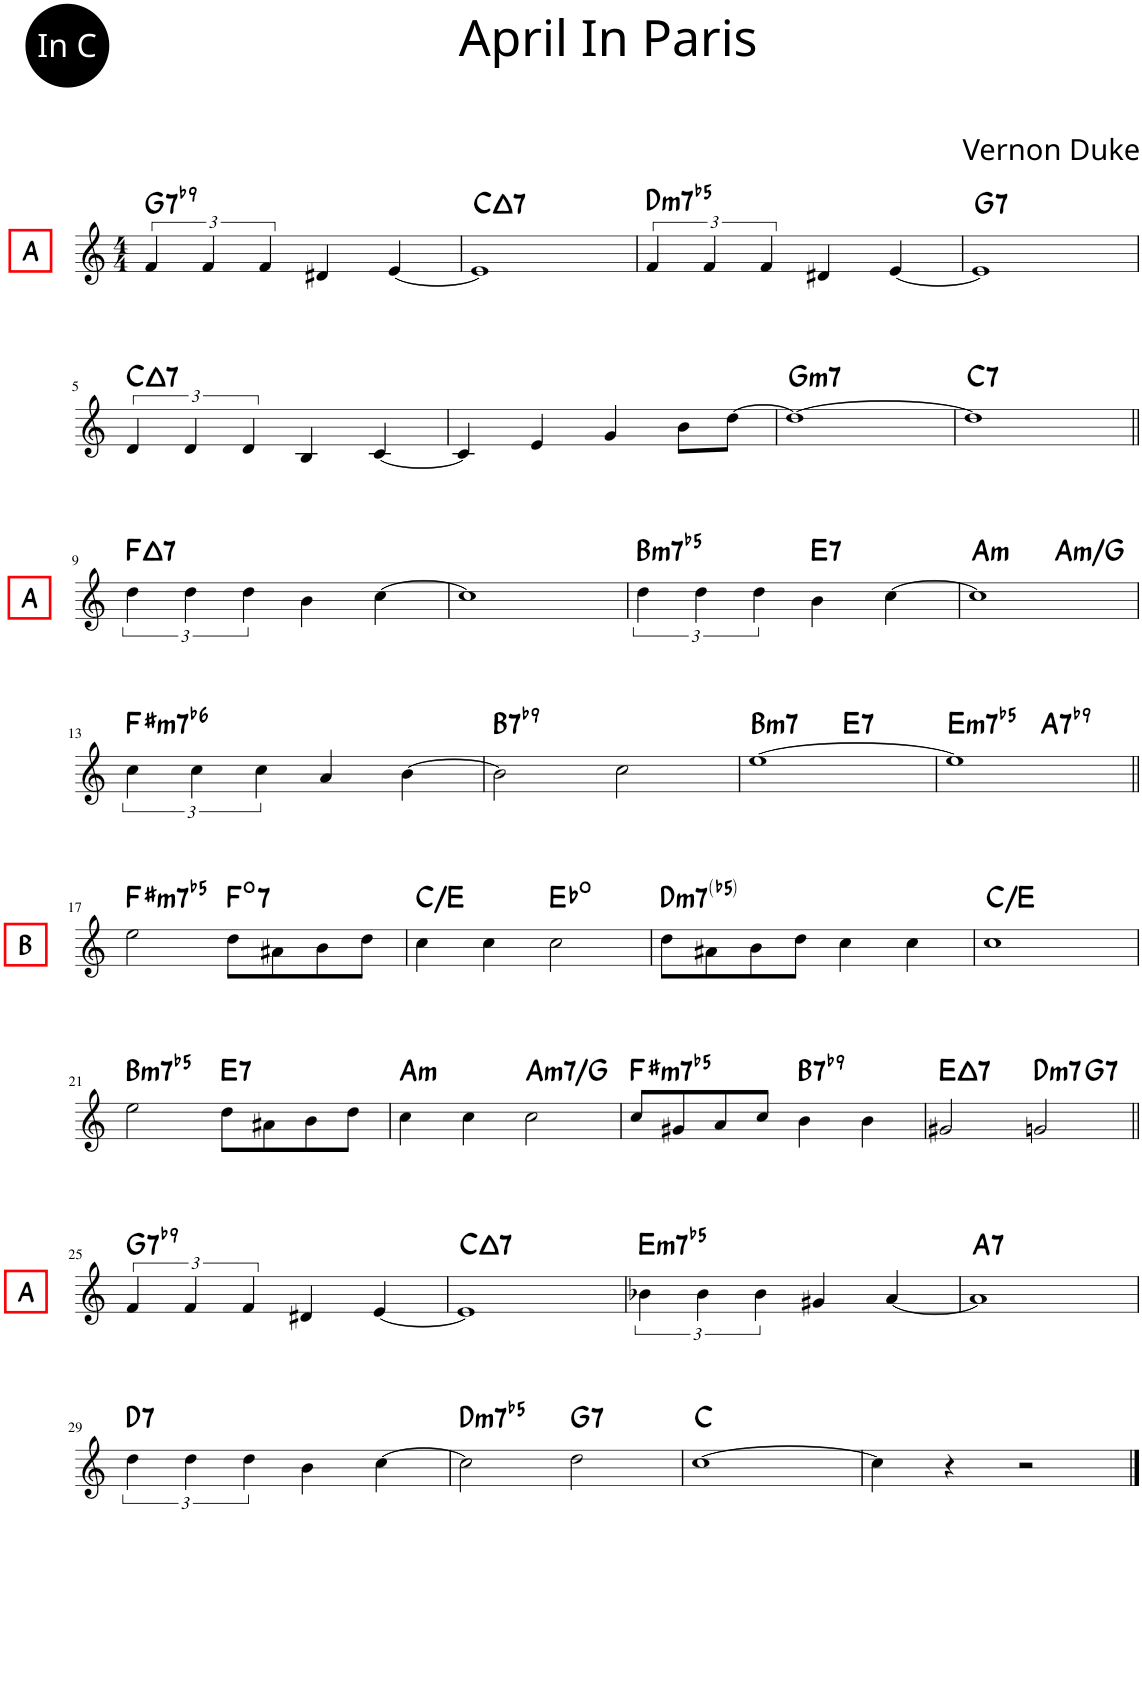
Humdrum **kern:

**kern	**harte
*part1	*part1
*staff1	*
*I"Piano	*
*I'Pno.	*
*clefG2	*
*k[]	*
*M4/4	*
=1	=1
!LO:TX:a:B:t=A	!LO:H:kt=7
6f/	G:7(b9)
6f/	.
6f/	.
4d#X/	.
[4e/	.
=2	=2
!	!LO:H:kt=7
1e]	C:maj7
=3	=3
!	!LO:H:kt=m7b5
6f/	D:hdim7
6f/	.
6f/	.
4d#X/	.
[4e/	.
=4	=4
!	!LO:H:kt=7
1e]	G:7
!!LO:LB:g=z
=5	=5
!	!LO:H:kt=7
6d/	C:maj7
6d/	.
6d/	.
4B/	.
[4c/	.
=6	=6
4c/]	.
4e/	.
4g/	.
8b\L	.
[8dd\J	.
=7	=7
!	!LO:H:kt=m7
1dd_	G:min7
=8	=8
!	!LO:H:kt=7
1dd]	C:7
!!LO:LB:g=z
=9||	=9||
!LO:TX:a:B:t=A	!LO:H:kt=7
6dd\	F:maj7
6dd\	.
6dd\	.
4b\	.
[4cc\	.
=10	=10
1cc]	.
=11	=11
!	!LO:H:kt=m7b5
6dd\	B:hdim7
6dd\	.
6dd\	.
!	!LO:H:kt=7
4b\	E:7
[4cc\	.
=12	=12
!	!LO:H:kt=m
*^	*
1cc]	2ryy	A:min
!	!	!LO:H:kt=m
.	2ryy	A:min/b7
!!LO:LB:g=z	!!
=13	=13	=13
!	!	!LO:H:kt=m7
*v	*v	*
6cc\	F#:min7(b6)
6cc\	.
6cc\	.
4a/	.
[4b\	.
=14	=14
!	!LO:H:kt=7
2b\]	B:7(b9)
2cc\	.
=15	=15
!	!LO:H:kt=m7
*^	*
[1ee	2ryy	B:min7
!	!	!LO:H:kt=7
.	2ryy	E:7
=16	=16	=16
!	!	!LO:H:kt=m7b5
1ee]	2ryy	E:hdim7
!	!	!LO:H:kt=7
.	2ryy	A:7(b9)
!!LO:LB:g=z	!!
=17||	=17||	=17||
!LO:TX:a:B:t=B	!	!LO:H:kt=m7b5
*v	*v	*
2ee\	F#:hdim7
!	!LO:H:kt=7
8dd\L	F:dim7
8a#X\	.
8b\	.
8dd\J	.
=18	=18
4cc\	C:maj/3
4cc\	.
2cc\	Eb:dim
=19	=19
!	!LO:H:kt=m7(b5)
8dd\L	D:hdim7
8a#X\	.
8b\	.
8dd\J	.
4cc\	.
4cc\	.
=20	=20
1cc	C:maj/3
!!LO:LB:g=z
=21	=21
!	!LO:H:kt=m7b5
2ee\	B:hdim7
!	!LO:H:kt=7
8dd\L	E:7
8a#X\	.
8b\	.
8dd\J	.
=22	=22
!	!LO:H:kt=m
4cc\	A:min
4cc\	.
!	!LO:H:kt=m7
2cc\	A:min7/b7
=23	=23
!	!LO:H:kt=m7b5
8cc/L	F#:hdim7
8g#X/	.
8a/	.
8cc/J	.
!	!LO:H:kt=7
4b\	B:7(b9)
4b\	.
=24	=24
!	!LO:H:kt=7
*^	*
2g#X/	2.ryy	E:maj7
!	!	!LO:H:kt=m7
2gn/	.	D:min7
!	!	!LO:H:kt=7
.	4ryy	G:7
!!LO:LB:g=z	!!
=25||	=25||	=25||
!LO:TX:a:B:t=A	!	!LO:H:kt=7
*v	*v	*
6f/	G:7(b9)
6f/	.
6f/	.
4d#X/	.
[4e/	.
=26	=26
!	!LO:H:kt=7
1e]	C:maj7
=27	=27
!	!LO:H:kt=m7b5
6b-X\	E:hdim7
6b-\	.
6b-\	.
4g#X/	.
[4a/	.
=28	=28
!	!LO:H:kt=7
1a]	A:7
!!LO:LB:g=z
=29	=29
!	!LO:H:kt=7
6dd\	D:7
6dd\	.
6dd\	.
4b\	.
[4cc\	.
=30	=30
!	!LO:H:kt=m7b5
2cc\]	D:hdim7
!	!LO:H:kt=7
2dd\	G:7
=31	=31
[1cc	C:maj
=32	=32
4cc\]	.
4r	.
2r	.
==	==
*-	*-
